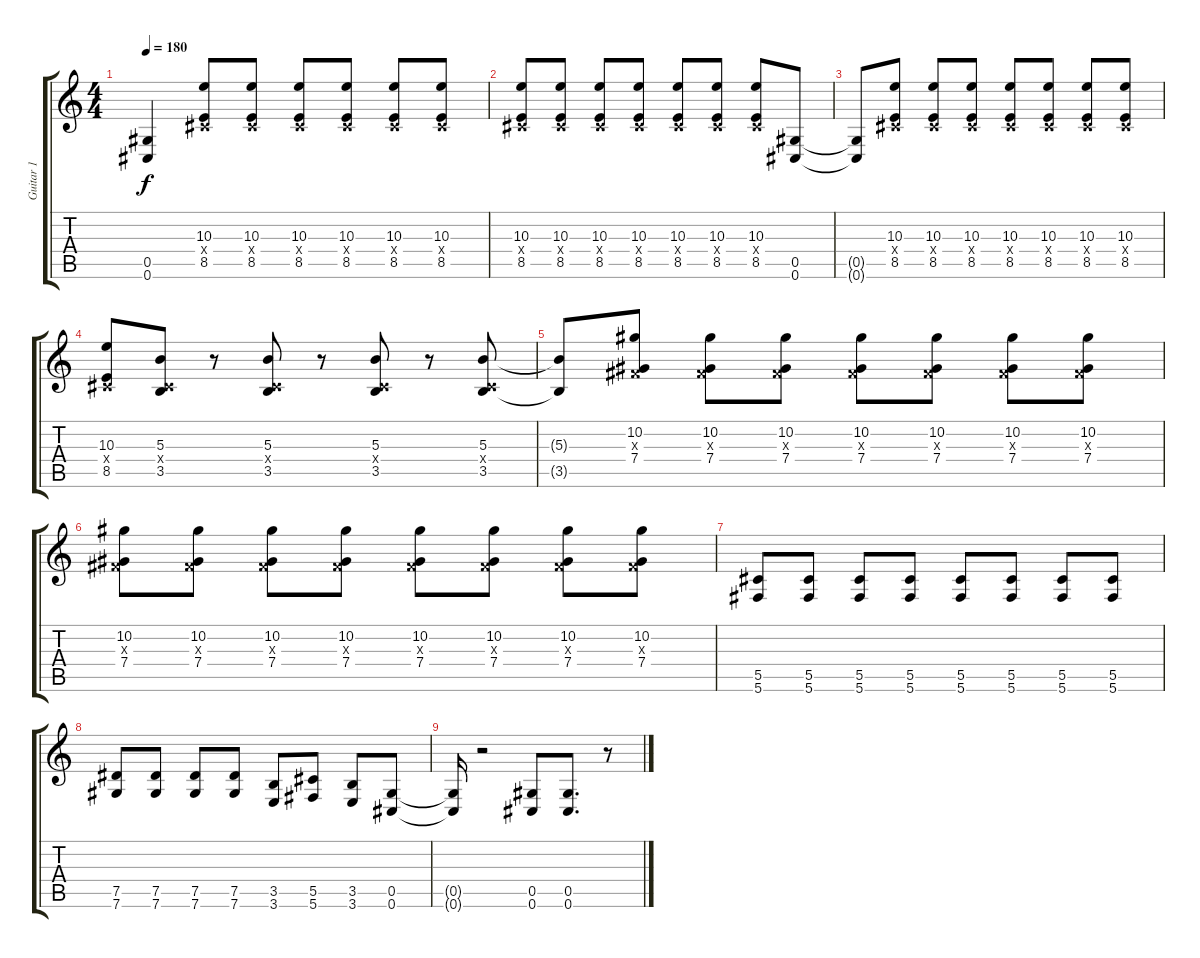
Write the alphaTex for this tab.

\track ("Guitar 1" "Guitar 1") {instrument distortionguitar}
\staff {score tabs}
\tuning (Eb4 Bb3 Gb3 Db3 Ab2 Db2) {hide}
\ts (4 4)
\tempo 180
\clef g2
\ks c
(0.5 0.6).4{dy f} (10.3 0.4{x} 8.5).8 (10.3 0.4{x} 8.5).8 (10.3 0.4{x} 8.5).8 (10.3 0.4{x} 8.5).8 (10.3 0.4{x} 8.5).8 (10.3 0.4{x} 8.5).8 |
(10.3 0.4{x} 8.5).8 (10.3 0.4{x} 8.5).8 (10.3 0.4{x} 8.5).8 (10.3 0.4{x} 8.5).8 (10.3 0.4{x} 8.5).8 (10.3 0.4{x} 8.5).8 (10.3 0.4{x} 8.5).8 (0.5 0.6).8 |
(0.5{t} 0.6{t}).8 (10.3 0.4{x} 8.5).8 (10.3 0.4{x} 8.5).8 (10.3 0.4{x} 8.5).8 (10.3 0.4{x} 8.5).8 (10.3 0.4{x} 8.5).8 (10.3 0.4{x} 8.5).8 (10.3 0.4{x} 8.5).8 |
(10.3 0.4{x} 8.5).8 (5.3 0.4{x} 3.5).8 r.8 (5.3 0.4{x} 3.5).8 r.8 (5.3 0.4{x} 3.5).8 r.8 (5.3 0.4{x} 3.5).8 |
(5.3{t} 3.5{t}).8 (10.2 0.3{x} 7.4).8 (10.2 0.3{x} 7.4).8 (10.2 0.3{x} 7.4).8 (10.2 0.3{x} 7.4).8 (10.2 0.3{x} 7.4).8 (10.2 0.3{x} 7.4).8 (10.2 0.3{x} 7.4).8 |
(10.2 0.3{x} 7.4).8 (10.2 0.3{x} 7.4).8 (10.2 0.3{x} 7.4).8 (10.2 0.3{x} 7.4).8 (10.2 0.3{x} 7.4).8 (10.2 0.3{x} 7.4).8 (10.2 0.3{x} 7.4).8 (10.2 0.3{x} 7.4).8 |
(5.5 5.6).8 (5.5 5.6).8 (5.5 5.6).8 (5.5 5.6).8 (5.5 5.6).8 (5.5 5.6).8 (5.5 5.6).8 (5.5 5.6).8 |
(7.5 7.6).8 (7.5 7.6).8 (7.5 7.6).8 (7.5 7.6).8 (3.5 3.6).8 (5.5 5.6).8 (3.5 3.6).8 (0.5 0.6).8 |
(0.5{t} 0.6{t}).16 r.2 (0.5 0.6).8 (0.5 0.6).8{d} r.8
